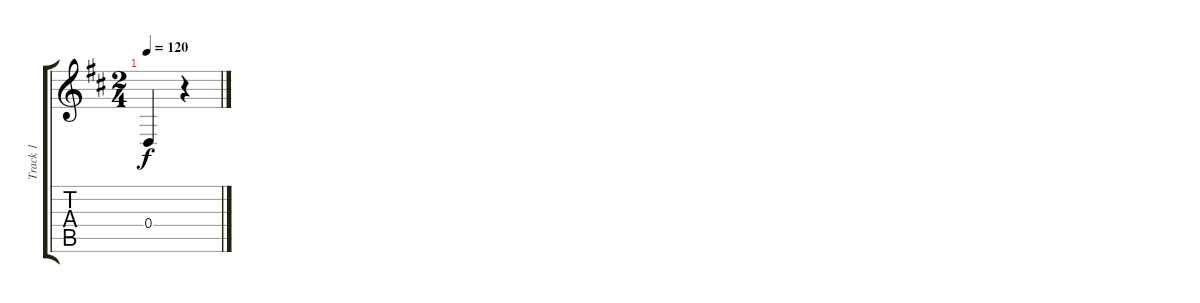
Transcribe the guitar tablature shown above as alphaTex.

\track ("Track 1" "Track 1") {instrument acousticgrandpiano}
\staff {score tabs}
\tuning (E4 B3 G3 D3 A2 E2) {hide}
\ts (2 4)
\tempo 120
\clef g2
\ks d
0.4.4{dy f} r.4
